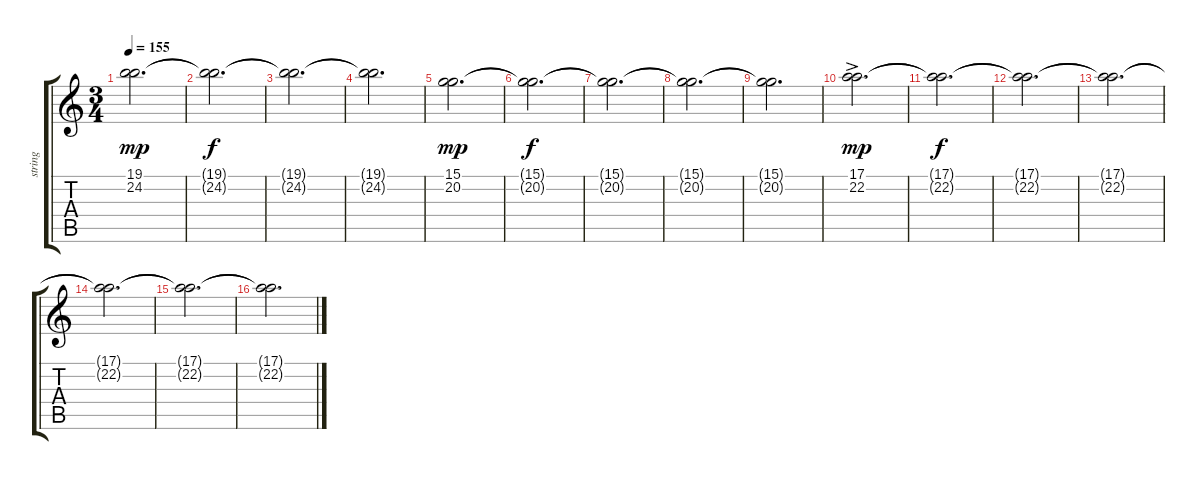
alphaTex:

\track ("string" "string") {instrument stringensemble2}
\staff {score tabs}
\tuning (E4 B3 G3 D3 A2 D2) {hide}
\ts (3 4)
\tempo 155
\clef g2
\ks c
(19.1 24.2).2{d dy mp} |
(19.1{t} 24.2{t}).2{d dy f} |
(19.1{t} 24.2{t}).2{d} |
(19.1{t} 24.2{t}).2{d} |
(15.1 20.2).2{d dy mp} |
(15.1{t} 20.2{t}).2{d dy f} |
(15.1{t} 20.2{t}).2{d} |
(15.1{t} 20.2{t}).2{d} |
(15.1{t} 20.2{t}).2{d} |
(17.1{ac} 22.2).2{d dy mp} |
(17.1{t} 22.2{t}).2{d dy f} |
(17.1{t} 22.2{t}).2{d} |
(17.1{t} 22.2{t}).2{d} |
(17.1{t} 22.2{t}).2{d} |
(17.1{t} 22.2{t}).2{d} |
(17.1{t} 22.2{t}).2{d}
